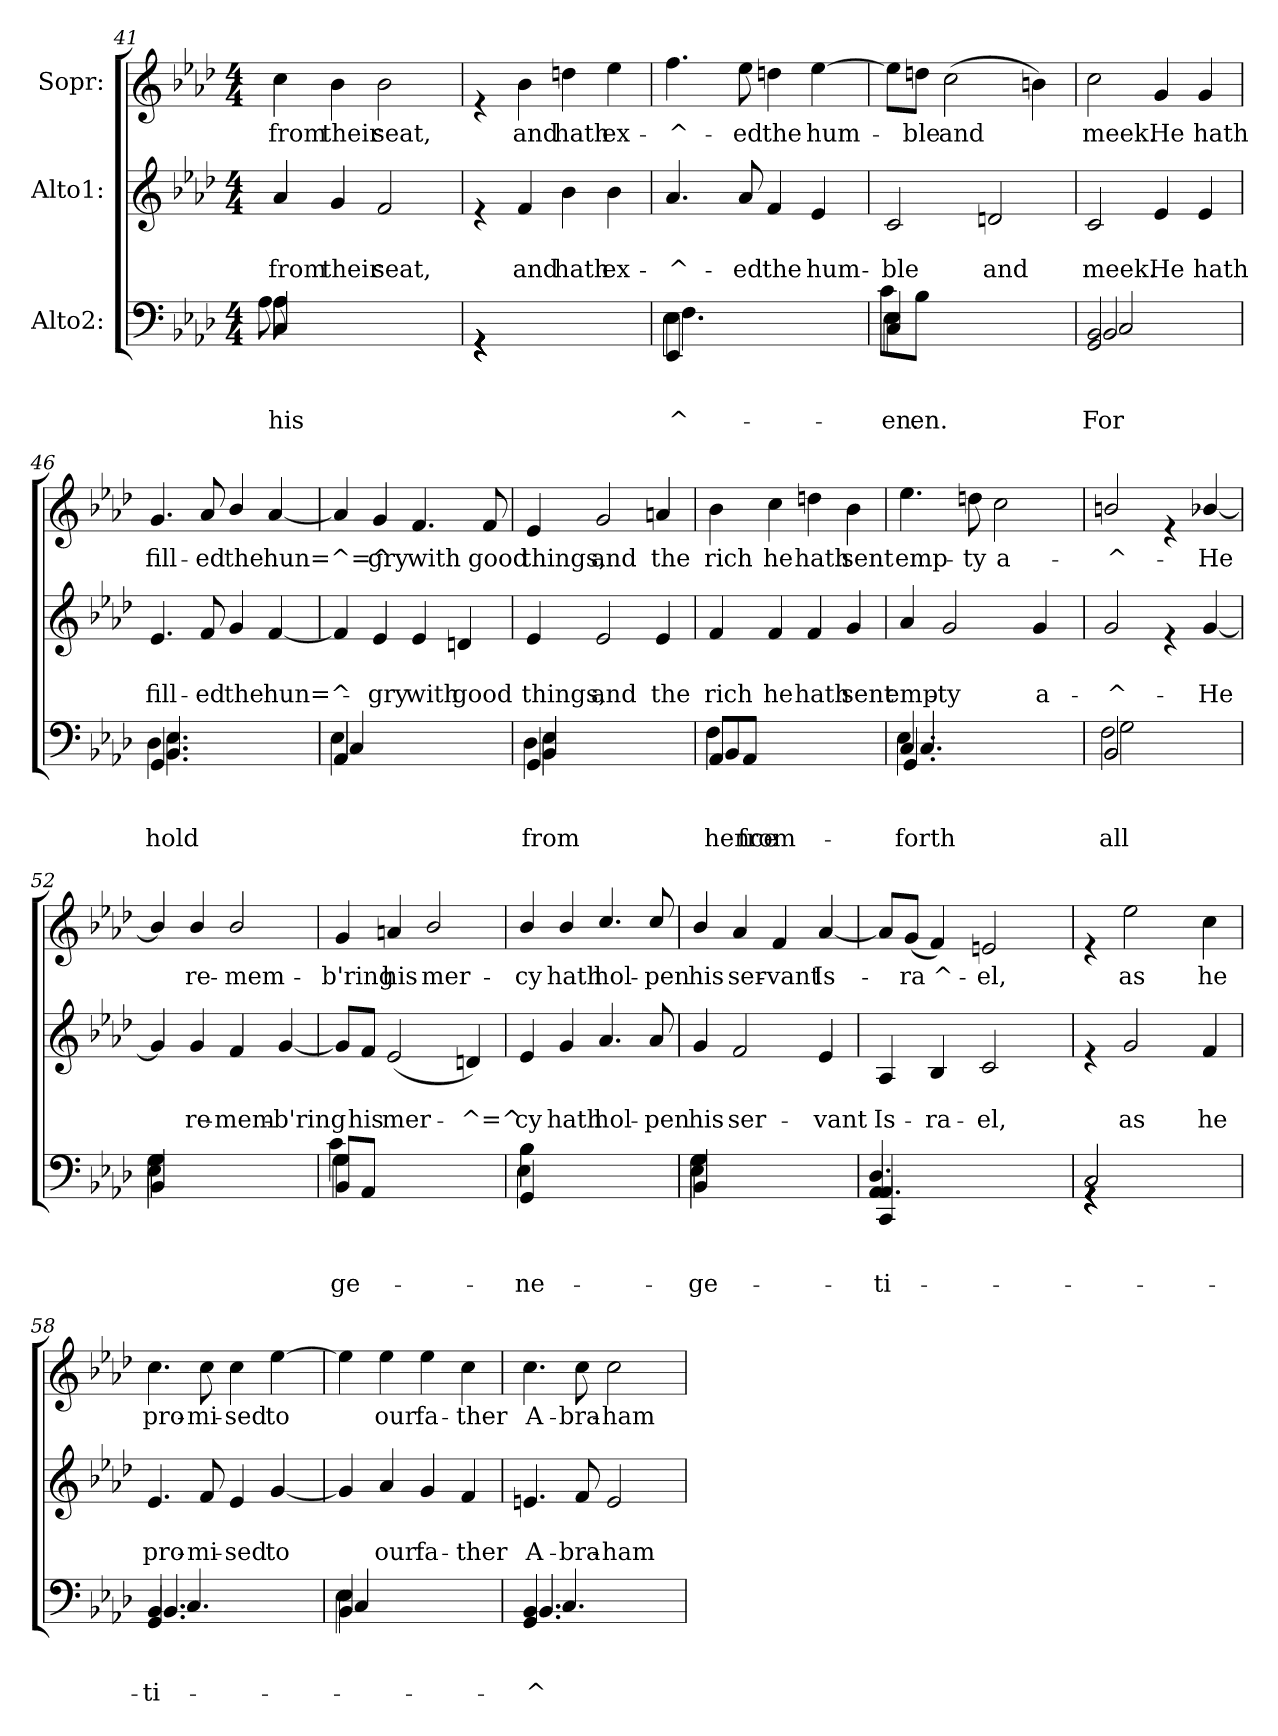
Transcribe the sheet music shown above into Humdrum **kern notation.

**kern	**text	**text	**text	**kern	**text	**text	**kern	**text
*part3	*part3	*part3	*part3	*part2	*part2	*part2	*part1	*part1
*staff3	*staff3	*staff3	*staff3	*staff2	*staff2	*staff2	*staff1	*staff1
*I"Alto2:	*	*	*	*I"Alto1:	*	*	*I"Sopr:	*
*clefF4	*	*	*	*clefG2	*	*	*clefG2	*
*k[b-e-a-d-]	*	*	*	*k[b-e-a-d-]	*	*	*k[b-e-a-d-]	*
*A-:	*	*	*	*A-:	*	*	*A-:	*
*M4/4	*	*	*	*M4/4	*	*	*M4/4	*
=41	=41	=41	=41	=41	=41	=41	=41	=41
!	!	!	!LO:LY:b	!	!	!	!	!
*^	*	*	*	*	*	*	*	*
!	!	!	!	!LO:LY:b	!	!	!	!	!
*^	*^	*	*	*	*	*	*	*	*
!	!	!	!	!	!	!LO:LY:b	!	!	!LO:LY:b	!	!LO:LY:b
4C/	8A-\	8A-\	4A-\	.	.	his	4a-/	.	from	4cc\	from
.	2.ryy	2.ryy	.	.	.	.	.	.	.	.	.
!	!	!	!	!	!	!	!	!	!LO:LY:b	!	!LO:LY:b
2.ryy	.	.	2.ryy	.	.	.	4g/	.	their	4b-\	their
!	!	!	!	!	!	!	!	!	!LO:LY:b	!	!LO:LY:b
.	.	.	.	.	.	.	2f/	.	seat,	2b-\	seat,
.	8ryy	8ryy	.	.	.	.	.	.	.	.	.
=42	=42	=42	=42	=42	=42	=42	=42	=42	=42	=42	=42
4rGG	4rGG	4rGG	4rGG	.	.	.	4re	.	.	4re	.
!	!	!	!	!	!	!	!	!	!LO:LY:b	!	!LO:LY:b
2.ryy	2.ryy	2.ryy	2.ryy	.	.	.	4f/	.	and	4b-\	and
!	!	!	!	!	!	!	!	!	!LO:LY:b	!	!LO:LY:b
.	.	.	.	.	.	.	4b-\	.	hath	4ddn\	hath
!	!	!	!	!	!	!	!	!	!LO:LY:b	!	!LO:LY:b
.	.	.	.	.	.	.	4b-\	.	ex-	4ee-\	ex-
!!LO:PB:g=z
=43	=43	=43	=43	=43	=43	=43	=43	=43	=43	=43	=43
!	!	!	!	!	!	!LO:LY:b	!	!	!	!	!
!	!	!	!	!	!	!LO:LY:b	!	!	!	!	!
!	!	!	!	!	!	!LO:LY:b	!	!	!	!	!
!	!	!	!	!	!	!LO:LY:b	!	!	!LO:LY:b	!	!LO:LY:b
4EE-/	4.E-\	4.E-\	4.F\	.	.	-^-	4.a-/	.	-^-	4.ff\	-^-
2ryy	.	.	.	.	.	.	.	.	.	.	.
!	!	!	!	!	!	!	!	!	!LO:LY:b	!	!LO:LY:b
.	2ryy	2ryy	2ryy	.	.	.	8a-/	.	-ed	8ee-\	-ed
!	!	!	!	!	!	!	!	!	!LO:LY:b	!	!LO:LY:b
.	.	.	.	.	.	.	4f/	.	the	4ddn\	the
!	!	!	!	!	!	!	!	!	!LO:LY:b	!	!LO:LY:b
8ryy	.	.	.	.	.	.	4e-/	.	hum-	[>4ee-\	hum-
8ryy	8ryy	8ryy	8ryy	.	.	.	.	.	.	.	.
=44	=44	=44	=44	=44	=44	=44	=44	=44	=44	=44	=44
!	!	!	!	!	!	!LO:LY:b	!	!	!	!	!
!	!	!	!	!	!	!LO:LY:b	!	!	!	!	!
!	!	!	!	!	!	!LO:LY:b	!	!	!LO:LY:b	!	!
4C/	4E-\	4E-\	8c\L	.	.	-en.	2c/	.	-ble	8ee-\L]	.
!	!	!	!	!	!	!LO:LY:b	!	!	!	!	!LO:LY:b
.	.	.	8B-\J	.	.	en.	.	.	.	8ddn\J	-ble
!	!	!	!	!	!	!	!	!	!	!	!LO:LY:b
2.ryy	2.ryy	2.ryy	2.ryy	.	.	.	.	.	.	(>2cc\	and
!	!	!	!	!	!	!	!	!	!LO:LY:b	!	!
.	.	.	.	.	.	.	2dn/	.	and	.	.
.	.	.	.	.	.	.	.	.	.	4bn\)	.
=45	=45	=45	=45	=45	=45	=45	=45	=45	=45	=45	=45
!	!	!	!	!	!	!LO:LY:b	!	!	!	!	!
!	!	!	!	!	!	!LO:LY:b	!	!	!	!	!
!	!	!	!	!	!	!LO:LY:b	!	!	!	!	!
!	!	!	!	!	!	!LO:LY:b	!	!	!LO:LY:b	!	!LO:LY:b
2GG/	2BB-/	2BB-/	2C/	.	.	For	2c/	.	meek.	2cc\	meek.
!	!	!	!	!	!	!	!	!	!LO:LY:b	!	!LO:LY:b
2ryy	2ryy	2ryy	2ryy	.	.	.	4e-i/	.	He	4g/	He
!	!	!	!	!	!	!	!	!	!LO:LY:b	!	!LO:LY:b
.	.	.	.	.	.	.	4e-/	.	hath	4g/	hath
=46	=46	=46	=46	=46	=46	=46	=46	=46	=46	=46	=46
!	!	!	!	!	!	!LO:LY:b	!	!	!	!	!
!	!	!	!	!	!	!LO:LY:b	!	!	!	!	!
!	!	!	!	!	!	!LO:LY:b	!	!	!	!	!
!	!	!	!	!	!	!LO:LY:b	!	!	!LO:LY:b	!	!LO:LY:b
4.GG/	4.D-\	4.BB-/	4.E-\	.	.	-hold	4.e-/	.	fill-	4.g/	fill-
!	!	!	!	!	!	!	!	!	!LO:LY:b	!	!LO:LY:b
2ryy	2ryy	2ryy	2ryy	.	.	.	8f/	.	-ed	8a-/	-ed
!	!	!	!	!	!	!	!	!	!LO:LY:b	!	!LO:LY:b
.	.	.	.	.	.	.	4g/	.	the	4b-/	the
!	!	!	!	!	!	!	!	!	!LO:LY:b	!	!LO:LY:b
.	.	.	.	.	.	.	[<4f/	.	hun=^-	[<4a-/	hun=^=^
8ryy	8ryy	8ryy	8ryy	.	.	.	.	.	.	.	.
!!LO:LB:g=z
=47	=47	=47	=47	=47	=47	=47	=47	=47	=47	=47	=47
4AA-/	4E-\	4C/	4AA-/	.	.	.	4f/]	.	.	4a-/]	.
!	!	!	!	!	!	!	!	!	!LO:LY:b	!	!LO:LY:b
2.ryy	2.ryy	2.ryy	2.ryy	.	.	.	4e-/	.	-gry	4g/	gry
!	!	!	!	!	!	!	!	!	!LO:LY:b	!	!LO:LY:b
.	.	.	.	.	.	.	4e-/	.	with	4.f/	with
!	!	!	!	!	!	!	!	!	!LO:LY:b	!	!
.	.	.	.	.	.	.	4dn/	.	good	.	.
!	!	!	!	!	!	!	!	!	!	!	!LO:LY:b
.	.	.	.	.	.	.	.	.	.	8f/	good
=48	=48	=48	=48	=48	=48	=48	=48	=48	=48	=48	=48
!	!	!	!	!	!	!LO:LY:b	!	!	!	!	!
!	!	!	!	!	!	!LO:LY:b	!	!	!	!	!
!	!	!	!	!	!	!LO:LY:b	!	!	!LO:LY:b	!	!LO:LY:b
4GG/	4D-\	4BB-/	4E-\	.	.	from	4e-/	.	things,	4e-/	things,
!	!	!	!	!	!	!	!	!	!LO:LY:b	!	!LO:LY:b
2.ryy	2.ryy	2.ryy	2.ryy	.	.	.	2e-/	.	and	2g/	and
!	!	!	!	!	!	!	!	!	!LO:LY:b	!	!LO:LY:b
.	.	.	.	.	.	.	4e-/	.	the	4an/	the
=49	=49	=49	=49	=49	=49	=49	=49	=49	=49	=49	=49
!	!	!	!	!	!	!LO:LY:b	!	!	!	!	!
!	!	!	!	!	!	!LO:LY:b	!	!	!	!	!
!	!	!	!	!	!	!LO:LY:b	!	!	!LO:LY:b	!	!LO:LY:b
4AA-/	8AA-/L	4F\	4BB-/	.	.	hence-	4f/	.	rich	4b-\	rich
!	!	!	!	!	!	!LO:LY:b	!	!	!	!	!
.	8AA-/J	.	.	.	.	from	.	.	.	.	.
!	!	!	!	!	!	!	!	!	!LO:LY:b	!	!LO:LY:b
2.ryy	2.ryy	2.ryy	2.ryy	.	.	.	4f/	.	he	4cc\	he
!	!	!	!	!	!	!	!	!	!LO:LY:b	!	!LO:LY:b
.	.	.	.	.	.	.	4f/	.	hath	4ddn\	hath
!	!	!	!	!	!	!	!	!	!LO:LY:b	!	!LO:LY:b
.	.	.	.	.	.	.	4g/	.	sent	4b-\	sent
=50	=50	=50	=50	=50	=50	=50	=50	=50	=50	=50	=50
!	!	!	!	!	!	!LO:LY:b	!	!	!	!	!
!	!	!	!	!	!	!LO:LY:b	!	!	!	!	!
!	!	!	!	!	!	!LO:LY:b	!	!	!LO:LY:b	!	!LO:LY:b
4C/	4.GG/	4.E-\	4.C/	.	.	-forth	4a-/	.	emp-	4.ee-\	emp-
!	!	!	!	!	!	!	!	!	!LO:LY:b	!	!
2ryy	.	.	.	.	.	.	2g/	.	-ty	.	.
!	!	!	!	!	!	!	!	!	!	!	!LO:LY:b
.	2ryy	2ryy	2ryy	.	.	.	.	.	.	8ddn\	-ty
!	!	!	!	!	!	!	!	!	!	!	!LO:LY:b
.	.	.	.	.	.	.	.	.	.	2cc\	a-
!	!	!	!	!	!	!	!	!	!LO:LY:b	!	!
8ryy	.	.	.	.	.	.	4g/	.	a-	.	.
8ryy	8ryy	8ryy	8ryy	.	.	.	.	.	.	.	.
!!LO:LB:g=z
=51	=51	=51	=51	=51	=51	=51	=51	=51	=51	=51	=51
!	!	!	!	!	!	!LO:LY:b	!	!	!	!	!
!	!	!	!	!	!	!LO:LY:b	!	!	!	!	!
!	!	!	!	!	!	!LO:LY:b	!	!	!LO:LY:b	!	!LO:LY:b
2BB-/	2BB-/	2F\	2G\	.	.	all	2g/	.	-^-	2bn/	-^-
2ryy	2ryy	2ryy	2ryy	.	.	.	4re	.	.	4re	.
!	!	!	!	!	!	!	!	!	!LO:LY:b	!	!LO:LY:b
.	.	.	.	.	.	.	[<4g/	.	-He	[<4b-X/	-He
=52	=52	=52	=52	=52	=52	=52	=52	=52	=52	=52	=52
4BB-/	4G\	4G\	4E-\	.	.	.	4g/]	.	.	4b-/]	.
!	!	!	!	!	!	!	!	!	!LO:LY:b	!	!LO:LY:b
2.ryy	2.ryy	2.ryy	2.ryy	.	.	.	4g/	.	re-	4b-/	re-
!	!	!	!	!	!	!	!	!	!LO:LY:b	!	!LO:LY:b
.	.	.	.	.	.	.	4f/	.	-mem-	2b-/	-mem-
!	!	!	!	!	!	!	!	!	!LO:LY:b	!	!
.	.	.	.	.	.	.	[<4g/	.	-b'ring	.	.
=53	=53	=53	=53	=53	=53	=53	=53	=53	=53	=53	=53
!	!	!	!	!	!	!LO:LY:b	!	!	!	!	!
!	!	!	!	!	!	!LO:LY:b	!	!	!	!	!
!	!	!	!	!	!	!LO:LY:b	!	!	!	!	!LO:LY:b
8BB-/L	4G\	4G\	4c\	.	.	-ge-	8g/L]	.	.	4g/	-b'ring
!	!	!	!	!	!	!	!	!	!LO:LY:b	!	!
8AA-/J	.	.	.	.	.	.	8f/J	.	his	.	.
!	!	!	!	!	!	!	!	!	!LO:LY:b	!	!LO:LY:b
2.ryy	2.ryy	2.ryy	2.ryy	.	.	.	(<2e-/	.	mer-	4an/	his
!	!	!	!	!	!	!	!	!	!	!	!LO:LY:b
.	.	.	.	.	.	.	.	.	.	2b-/	mer-
!	!	!	!	!	!	!	!	!	!LO:LY:b	!	!
.	.	.	.	.	.	.	4dn/)	.	-^=^	.	.
=54	=54	=54	=54	=54	=54	=54	=54	=54	=54	=54	=54
!	!	!	!	!	!	!LO:LY:b	!	!	!	!	!
!	!	!	!	!	!	!LO:LY:b	!	!	!	!	!
!	!	!	!	!	!	!LO:LY:b	!	!	!LO:LY:b	!	!LO:LY:b
4GG/	4B-\	4B-\	4E-\	.	.	ne-	4e-/	.	cy	4b-/	-cy
!	!	!	!	!	!	!	!	!	!LO:LY:b	!	!LO:LY:b
2.ryy	2.ryy	2.ryy	2.ryy	.	.	.	4g/	.	hath	4b-/	hath
!	!	!	!	!	!	!	!	!	!LO:LY:b	!	!LO:LY:b
.	.	.	.	.	.	.	4.a-/	.	hol-	4.cc/	hol-
!	!	!	!	!	!	!	!	!	!LO:LY:b	!	!LO:LY:b
.	.	.	.	.	.	.	8a-/	.	-pen	8cc/	-pen
!!LO:LB:g=z
=55	=55	=55	=55	=55	=55	=55	=55	=55	=55	=55	=55
!	!	!	!	!	!	!LO:LY:b	!	!	!	!	!
!	!	!	!	!	!	!LO:LY:b	!	!	!LO:LY:b	!	!LO:LY:b
4BB-/	4G\	4G\	4E-\	.	.	-ge-	4g/	.	his	4b-/	his
!	!	!	!	!	!	!	!	!	!LO:LY:b	!	!LO:LY:b
2.ryy	2.ryy	2.ryy	2.ryy	.	.	.	2f/	.	ser-	4a-/	ser-
!	!	!	!	!	!	!	!	!	!	!	!LO:LY:b
.	.	.	.	.	.	.	.	.	.	4f/	-vant
!	!	!	!	!	!	!	!	!	!LO:LY:b	!	!LO:LY:b
.	.	.	.	.	.	.	4e-/	.	-vant	[<4a-/	Is-
=56	=56	=56	=56	=56	=56	=56	=56	=56	=56	=56	=56
!	!	!	!	!	!	!LO:LY:b	!	!	!	!	!
!	!	!	!	!	!	!LO:LY:b	!	!	!LO:LY:b	!	!
4CC/	4.AA-/	4.AA-/	4.D-/	.	.	-ti-	4A-/	.	Is-	8a-/L]	.
!	!	!	!	!	!	!	!	!	!	!	!LO:LY:b
.	.	.	.	.	.	.	.	.	.	(<8g/J	-ra
!	!	!	!	!	!	!	!	!	!LO:LY:b	!	!LO:LY:b
2ryy	.	.	.	.	.	.	4B-/	.	-ra-	4f/)	^-
.	2ryy	2ryy	2ryy	.	.	.	.	.	.	.	.
!	!	!	!	!	!	!	!	!	!LO:LY:b	!	!LO:LY:b
.	.	.	.	.	.	.	2c/	.	-el,	2en/	-el,
8ryy	.	.	.	.	.	.	.	.	.	.	.
8ryy	8ryy	8ryy	8ryy	.	.	.	.	.	.	.	.
=57	=57	=57	=57	=57	=57	=57	=57	=57	=57	=57	=57
4rGG	4rGG	4rGG	2C/	.	.	.	4re	.	.	4re	.
!	!	!	!	!	!	!	!	!	!LO:LY:b	!	!LO:LY:b
2ryy	2ryy	2ryy	.	.	.	.	2g/	.	as	2ee-i\	as
.	.	.	2ryy	.	.	.	.	.	.	.	.
!	!	!	!	!	!	!	!	!	!LO:LY:b	!	!LO:LY:b
4ryy	4ryy	4ryy	.	.	.	.	4f/	.	he	4cc\	he
=58	=58	=58	=58	=58	=58	=58	=58	=58	=58	=58	=58
!	!	!	!	!	!	!LO:LY:b	!	!	!	!	!
!	!	!	!	!	!	!LO:LY:b	!	!	!LO:LY:b	!	!LO:LY:b
4.GG/	4.BB-/	4.BB-/	4.C/	.	.	-ti-	4.e-/	.	pro-	4.cc\	pro-
!	!	!	!	!	!	!	!	!	!LO:LY:b	!	!LO:LY:b
2ryy	2ryy	2ryy	2ryy	.	.	.	8f/	.	-mi-	8cc\	-mi-
!	!	!	!	!	!	!	!	!	!LO:LY:b	!	!LO:LY:b
.	.	.	.	.	.	.	4e-/	.	-sed	4cc\	-sed
!	!	!	!	!	!	!	!	!	!LO:LY:b	!	!LO:LY:b
.	.	.	.	.	.	.	[<4g/	.	to	[>4ee-\	to
8ryy	8ryy	8ryy	8ryy	.	.	.	.	.	.	.	.
!!LO:LB:g=z
=59	=59	=59	=59	=59	=59	=59	=59	=59	=59	=59	=59
4BB-/	4E-\	4E-\	4C/	.	.	.	4g/]	.	.	4ee-\]	.
!	!	!	!	!	!	!	!	!	!LO:LY:b	!	!LO:LY:b
2.ryy	2.ryy	2.ryy	2.ryy	.	.	.	4a-/	.	our	4ee-\	our
!	!	!	!	!	!	!	!	!	!LO:LY:b	!	!LO:LY:b
.	.	.	.	.	.	.	4g/	.	fa-	4ee-\	fa-
!	!	!	!	!	!	!	!	!	!LO:LY:b	!	!LO:LY:b
.	.	.	.	.	.	.	4f/	.	-ther	4cc\	-ther
=60	=60	=60	=60	=60	=60	=60	=60	=60	=60	=60	=60
!	!	!	!	!	!	!LO:LY:b	!	!	!	!	!
!	!	!	!	!	!	!LO:LY:b	!	!	!LO:LY:b	!	!LO:LY:b
4.GG/	4.BB-/	4.BB-/	4.C/	.	.	-^-	4.en/	.	A-	4.cc\	A-
!	!	!	!	!	!	!	!	!	!LO:LY:b	!	!LO:LY:b
2ryy	2ryy	2ryy	2ryy	.	.	.	8f/	.	-bra-	8cc\	-bra-
!	!	!	!	!	!	!	!	!	!LO:LY:b	!	!LO:LY:b
.	.	.	.	.	.	.	2e/	.	-ham	2cc\	-ham
8ryy	8ryy	8ryy	8ryy	.	.	.	.	.	.	.	.
*v	*v	*v	*v	*	*	*	*	*	*	*	*
=	=	=	=	=	=	=	=	=
*-	*-	*-	*-	*-	*-	*-	*-	*-
